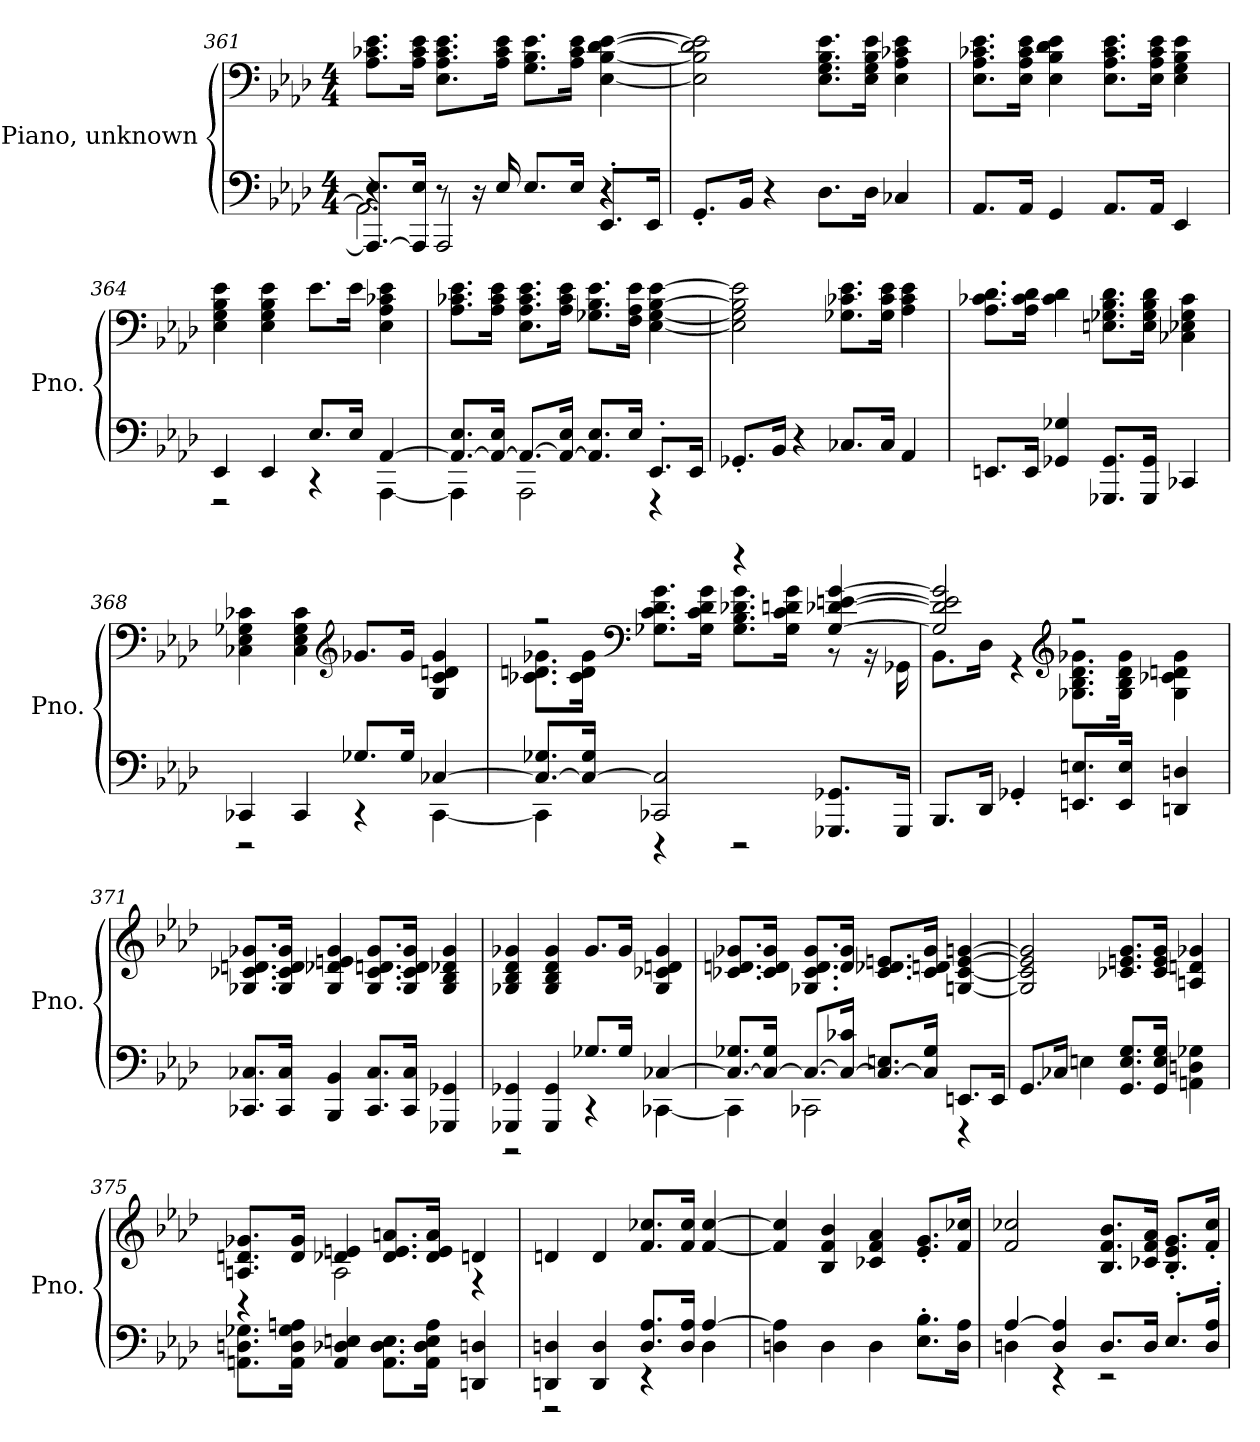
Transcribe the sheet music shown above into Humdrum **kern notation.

**kern	**kern
*part1	*part1
*staff2	*staff1
*I"Piano, unknown	*
*I'Pno.	*
*clefF4	*clefF4
*k[b-e-a-d-]	*k[b-e-a-d-]
*M4/4	*M4/4
=361	=361
*^	*
*	*^	*
8.AAA-/_ 8.E-/L	2.AA-\]	4r	8.A-\ 8.c-X\ 8.e-\L
16AAA-/] 16E-/Jk	.	.	16A-\ 16c-\ 16e-\Jk
8r	.	2AAA-/	8.E-\ 8.A-\ 8.c-\ 8.e-\L
16r	.	.	.
16E-/	.	.	16A-\ 16c-\ 16e-\Jk
8.E-/L	.	.	8.G\ 8.B-\ 8.e-\L
16E-/Jk	.	.	16A-\ 16c-\ 16e-\Jk
8.EE-'/L	4r	4r	[4E-\ [4B-\ [4d-\ [4e-\
16EE-/Jk	.	.	.
*v	*v	*v	*
=362	=362
8.GG'/L	2E-\] 2B-\] 2d-\] 2e-\]
16BB-/Jk	.
4r	.
8.D-\L	8.E-\ 8.G\ 8.B-\ 8.e-\L
16D-\Jk	16E-\ 16G\ 16B-\ 16e-\Jk
4C-X/	4E-\ 4A-\ 4c-X\ 4e-\
!!LO:LB:g=z
=363	=363
8.AA-/L	8.E-\ 8.A-\ 8.c-X\ 8.e-\L
16AA-/Jk	16E-\ 16A-\ 16c-\ 16e-\Jk
4GG/	4E-\ 4B-\ 4d-\ 4e-\
8.AA-/L	8.E-\ 8.A-\ 8.c-\ 8.e-\L
16AA-/Jk	16E-\ 16A-\ 16c-\ 16e-\Jk
4EE-/	4E-\ 4G\ 4B-\ 4e-\
=364	=364
*^	*
4EE-/	2r	4E-\ 4G\ 4B-\ 4e-\
4EE-/	.	4E-\ 4G\ 4B-\ 4e-\
8.E-/L	4r	8.e-\L
16E-/Jk	.	16e-\Jk
[4AA-/	[4AAA-\	4E-\ 4A-\ 4c-X\ 4e-\
=365	=365	=365
8.AA-/_ 8.E-/L	4AAA-\]	8.A-\ 8.c-X\ 8.e-\L
16AA-/_ 16E-/Jk	.	16A-\ 16c-\ 16e-\Jk
8.AA-/L_	2AAA-\	8.E-\ 8.A-\ 8.c-\ 8.e-\L
16AA-/_ 16E-/Jk	.	16A-\ 16c-\ 16e-\Jk
8.AA-/] 8.E-/L	.	8.G-X\ 8.B-\ 8.e-\L
16E-/Jk	.	16F\ 16A-\ 16e-\Jk
8.EE-'/L	4r	[4E-\ [4G-\ [4B-\ [4e-\
16EE-/Jk	.	.
*v	*v	*
=366	=366
8.GG-X'/L	2E-\] 2G-\] 2B-\] 2e-\]
16BB-/Jk	.
4r	.
8.C-X/L	8.G-X\ 8.c-X\ 8.e-\L
16C-/Jk	16G-\ 16c-\ 16e-\Jk
4AA-/	4A-\ 4c-\ 4e-\
!!LO:LB:g=z
=367	=367
8.EEn/L	8.A-\ 8.c-X\ 8.d-\L
16EE/Jk	16A-\ 16c-\ 16d-\Jk
4GG-X/ 4G-X/	4c-\ 4d-\
8.GGG-X/ 8.GG-/L	8.En\ 8.G-X\ 8.B-\ 8.d-\L
16GGG-/ 16GG-/Jk	16E\ 16G-\ 16B-\ 16d-\Jk
4CC-X/	4C-X\ 4E-X\ 4G-\ 4c-\
=368	=368
*^	*
4CC-X/	2r	4C-X\ 4E-\ 4G-X\ 4c-X\
4CC-/	.	4C-\ 4E-\ 4G-\ 4c-\
*	*	*clefG2
8.G-X/L	4r	8.g-X/L
16G-/Jk	.	16g-/Jk
[4C-X/	[4CC-\	4G-/ 4c-/ 4dn/ 4g-/
!!LO:LB:g=z
=369	=369	=369
*	*	*^
8.C-/_ 8.G-X/L	4CC-\]	2r	8.c-X\ 8.dn\ 8.g-X\L
16C-/_ 16G-/Jk	.	.	16c-\ 16d\ 16g-\Jk
*	*	*clefF4	*
2CC-X/ 2C-/]	4r	.	8.G-X\ 8.c-\ 8.d\ 8.g-\L
.	.	.	16G-\ 16c-\ 16d\ 16g-\Jk
.	2r	4r	8.G-\ 8.B-\ 8.d-X\ 8.g-\L
.	.	.	16G-\ 16c-\ 16dn\ 16g-\Jk
8.GGG-X/ 8.GG-X/L	.	[4G-/ [4d-X/ [4en/ [4g-/	8r
.	.	.	16r
16GGG-/Jk	.	.	16GG-X\
*v	*v	*	*
=370	=370	=370
8.BBB-/L	2G-/] 2d-/] 2e/] 2g-/]	8.BB-\L
16DD-/Jk	.	16D-\Jk
4GG-X'/	.	4r
*	*clefG2	*
8.EEn/ 8.En/L	2r	8.G-X\ 8.B-\ 8.d-\ 8.g-X\L
16EE/ 16E/Jk	.	16G-\ 16B-\ 16d-\ 16g-\Jk
4DDn/ 4Dn/	.	4G-\ 4c-X\ 4dn\ 4g-\
*	*v	*v
!!LO:PB:g=z
=371	=371
8.CC-X/ 8.C-X/L	8.G-X/ 8.c-X/ 8.dn/ 8.g-X/L
16CC-/ 16C-/Jk	16G-/ 16c-/ 16d/ 16g-/Jk
4BBB-/ 4BB-/	4G-/ 4d-X/ 4en/ 4g-/
8.CC-/ 8.C-/L	8.G-/ 8.c-/ 8.dn/ 8.g-/L
16CC-/ 16C-/Jk	16G-/ 16c-/ 16d/ 16g-/Jk
4GGG-X/ 4GG-X/	4G-/ 4B-/ 4d-X/ 4g-/
=372	=372
*^	*
4GGG-X/ 4GG-X/	2r	4G-X/ 4B-/ 4d-/ 4g-X/
4GGG-/ 4GG-/	.	4G-/ 4B-/ 4d-/ 4g-/
8.G-X/L	4r	8.g-/L
16G-/Jk	.	16g-/Jk
[4C-X/	[4CC-X\	4G-/ 4c-X/ 4dn/ 4g-/
!!LO:LB:g=z
=373	=373	=373
8.C-/_ 8.G-X/L	4CC-\]	8.c-X/ 8.dn/ 8.g-X/L
16C-/_ 16G-/Jk	.	16c-/ 16d/ 16g-/Jk
8.C-/L_	2CC-X\	8.G-X/ 8.c-/ 8.d/ 8.g-/L
16C-/_ 16c-X/Jk	.	16d/ 16g-/Jk
8.C-/_ 8.En/L	.	8.c-/ 8.d-X/ 8.en/L
16C-/] 16G-/Jk	.	16c-/ 16dn/ 16g-/Jk
8.EEn/L	4r	[4Gn/ [4c-/ [4e/ [4gn/
16EE/Jk	.	.
*v	*v	*
=374	=374
8.GG/L	2G/] 2c-/] 2e/] 2g/]
16C-X/Jk	.
4En\	.
8.GG/ 8.E/ 8.G/L	8.c-X/ 8.en/ 8.g/L
16GG/ 16E/ 16G/Jk	16c-/ 16e/ 16g/Jk
4AAn\ 4Dn\ 4G-X\	4An/ 4dn/ 4g-X/
!!LO:LB:g=z
=375	=375
*	*^
8.AAn\ 8.Dn\ 8.G-X\L	8.An/ 8.dn/ 8.g-X/L	4r
16AA\ 16D\ 16G-\ 16An\Jk	16d/ 16g-/Jk	.
4AA/ 4D-X/ 4En/	4d-X/ 4en/	2A\
8.AA\ 8.D-\ 8.E\L	8.d-/ 8.e/ 8.an/L	.
16AA\ 16D-\ 16E\ 16A\Jk	16d-/ 16e/ 16a/Jk	.
4DDn/ 4Dn/	4dn/	4r
*	*v	*v
=376	=376
*^	*
4DDn/ 4Dn/	2r	4dn/
4DD/ 4D/	.	4d/
8.D/ 8.A-/L	4r	8.f/ 8.cc-X/L
16D/ 16A-/Jk	.	16f/ 16cc-/Jk
[4A-/	4D\	[4f/ [4cc-/
*v	*v	*
=377	=377
4Dn\ 4A-\]	4f/] 4cc-/]
4D\	4B-/ 4f/ 4b-/
4D\	4c-X/ 4f/ 4a-/
8.E-\' 8.B-\'L	8.e-/' 8.g/'L
16D\ 16A-\Jk	16f/ 16cc-X/Jk
=378	=378
*^	*
[4A-/	4Dn\	2f/ 2cc-X/
4D/ 4A-/]	4r	.
8.D/L	2r	8.B-/ 8.f/ 8.b-/L
16D/Jk	.	16c-X/ 16f/ 16a-/Jk
8.E-'/L	.	8.B-/' 8.e-/' 8.g/'L
16D/' 16A-/'Jk	.	16f/' 16cc-/'Jk
*v	*v	*
=	=
*-	*-
